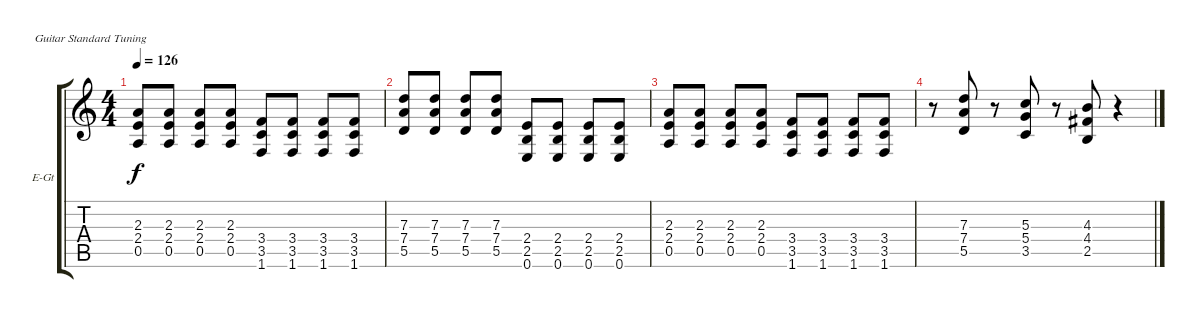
\bracketExtendMode groupsimilarinstruments
\firstSystemTrackNameOrientation horizontal
\otherSystemsTrackNameOrientation horizontal
\track ("Гитара" "E-Gt") {instrument electricguitarclean}
\staff {score tabs}
\tuning (E4 B3 G3 D3 A2 E2)
\ts (4 4)
\tempo 126
\clef g2
\ks c
(2.3 2.4 0.5).8{dy f} (2.3 2.4 0.5).8 (2.3 2.4 0.5).8 (2.3 2.4 0.5).8 (3.4 3.5 1.6).8 (3.4 3.5 1.6).8 (3.4 3.5 1.6).8 (3.4 3.5 1.6).8 |
(7.3 7.4 5.5).8 (7.3 7.4 5.5).8 (7.3 7.4 5.5).8 (7.3 7.4 5.5).8 (2.4 2.5 0.6).8 (2.4 2.5 0.6).8 (2.4 2.5 0.6).8 (2.4 2.5 0.6).8 |
(2.3 2.4 0.5).8 (2.3 2.4 0.5).8 (2.3 2.4 0.5).8 (2.3 2.4 0.5).8 (3.4 3.5 1.6).8 (3.4 3.5 1.6).8 (3.4 3.5 1.6).8 (3.4 3.5 1.6).8 |
r.8 (7.3 7.4 5.5).8 r.8 (5.3 5.4 3.5).8 r.8 (4.3 4.4 2.5).8 r.4
